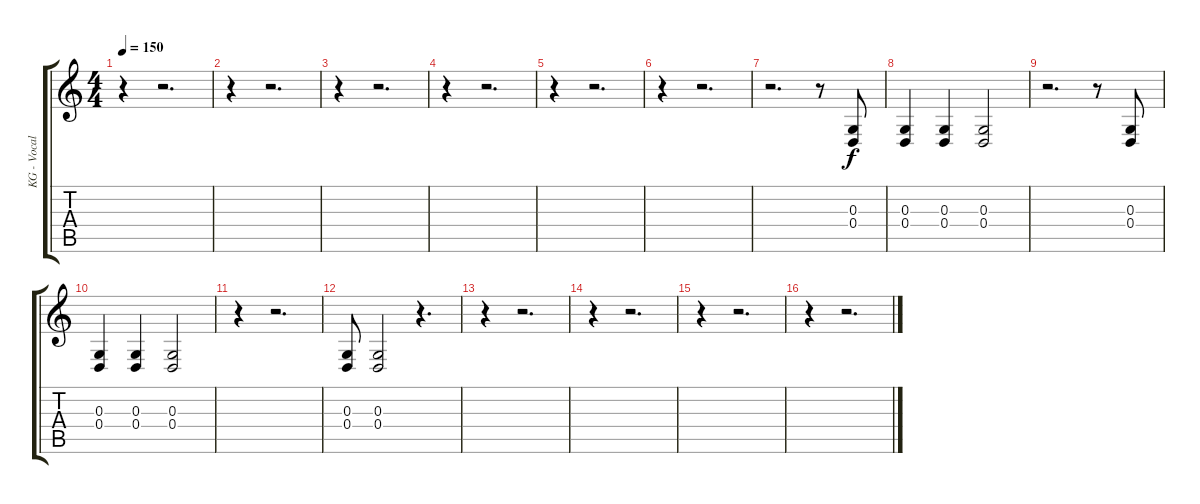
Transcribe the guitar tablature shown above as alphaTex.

\track ("KG - Vocals" "KG - Vocal") {instrument baritonesax}
\staff {score tabs}
\tuning (E4 B3 G3 D3 A2 E2) {hide}
\ts (4 4)
\tempo 150
\clef g2
\ks c
r.4{dy f} r.2{d} |
r.4 r.2{d} |
r.4 r.2{d} |
r.4 r.2{d} |
r.4 r.2{d} |
r.4 r.2{d} |
r.2{d} r.8 (0.3 0.4).8 |
(0.3 0.4).4 (0.3 0.4).4 (0.3 0.4).2 |
r.2{d} r.8 (0.3 0.4).8 |
(0.3 0.4).4 (0.3 0.4).4 (0.3 0.4).2 |
r.4 r.2{d} |
(0.3 0.4).8 (0.3 0.4).2 r.4{d} |
r.4 r.2{d} |
r.4 r.2{d} |
r.4 r.2{d} |
r.4 r.2{d}
